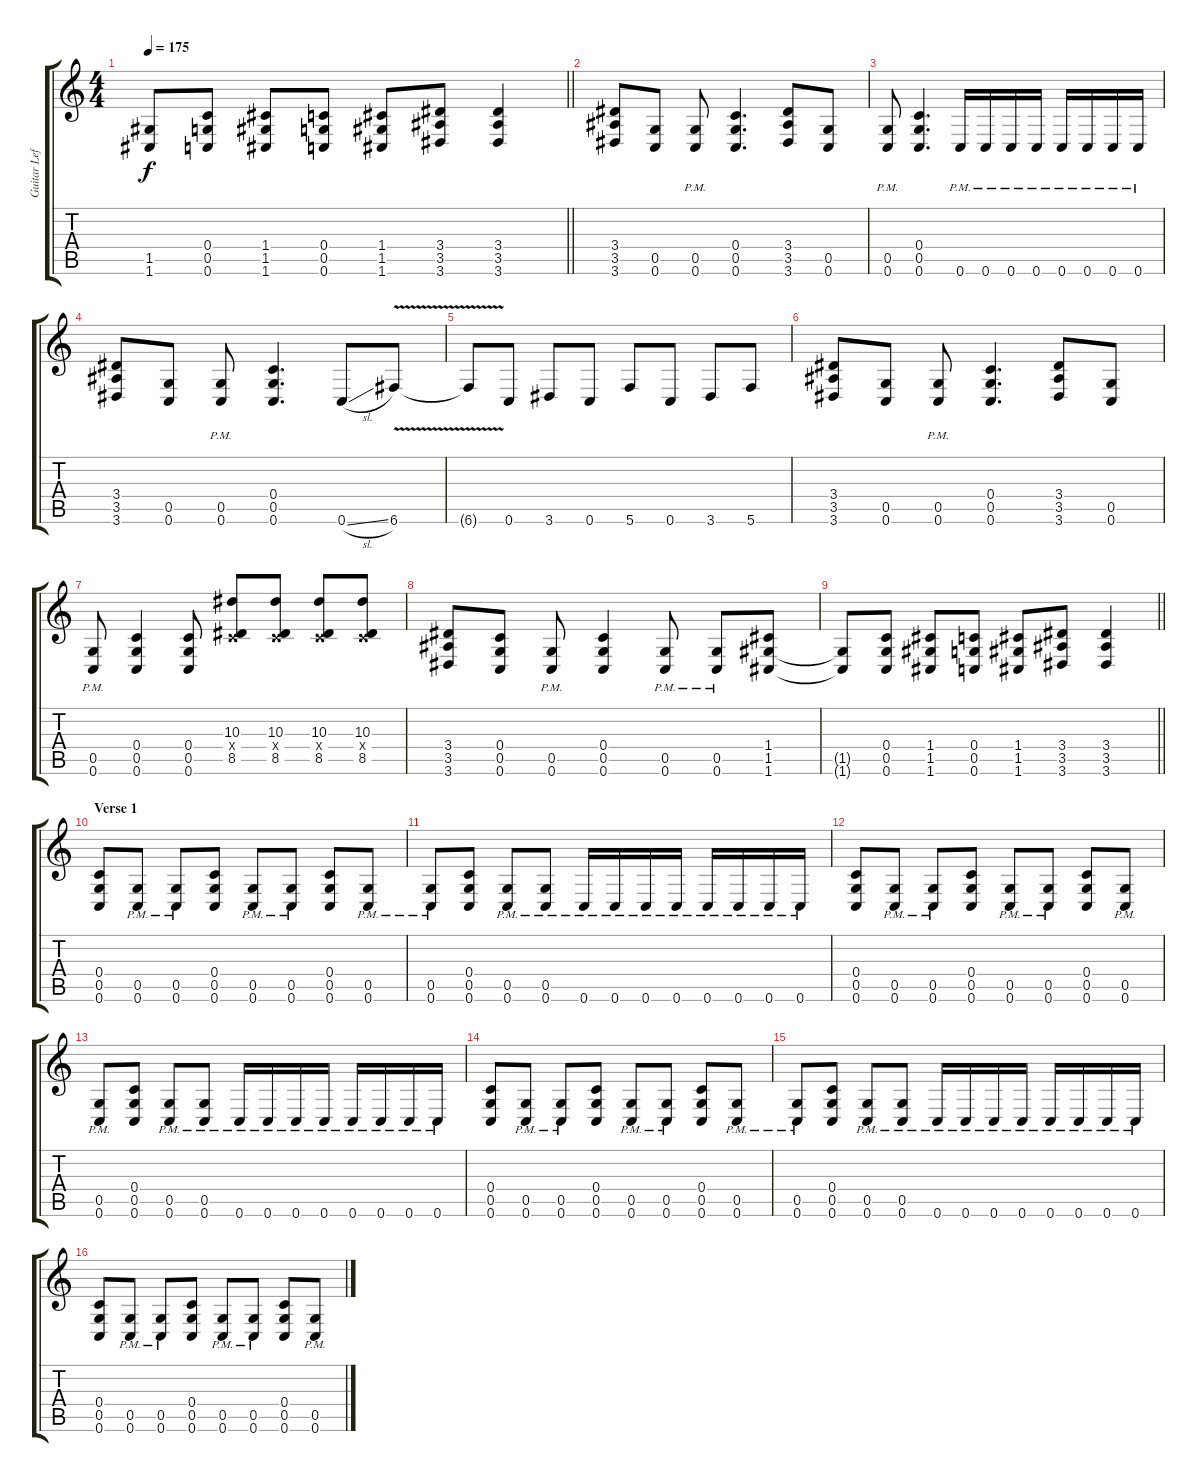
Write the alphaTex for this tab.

\track ("Guitar Left" "Guitar Lef") {instrument distortionguitar}
\staff {score tabs}
\tuning (D4 A3 F3 C3 G2 C2) {hide}
\ts (4 4)
\tempo 175
\clef g2
\barLineRight lightlight
\ks c
(1.5{t} 1.6{t}).8{dy f} (0.4 0.5 0.6).8 (1.4 1.5 1.6).8 (0.4 0.5 0.6).8 (1.4 1.5 1.6).8 (3.4 3.5 3.6).8 (3.4 3.5 3.6).4 |
(3.4 3.5 3.6).8 (0.5 0.6).8 (0.5{pm} 0.6{pm}).8 (0.4 0.5 0.6).4{d} (3.4 3.5 3.6).8 (0.5 0.6).8 |
(0.5{pm} 0.6{pm}).8 (0.4 0.5 0.6).4{d} 0.6{pm}.16 0.6{pm}.16 0.6{pm}.16 0.6{pm}.16 0.6{pm}.16 0.6{pm}.16 0.6{pm}.16 0.6{pm}.16 |
(3.4 3.5 3.6).8 (0.5 0.6).8 (0.5{pm} 0.6{pm}).8 (0.4 0.5 0.6).4{d} 0.6{sl}.8 6.6{v}.8 |
6.6{t}.8 0.6.8 3.6.8 0.6.8 5.6.8 0.6.8 3.6.8 5.6.8 |
(3.4 3.5 3.6).8 (0.5 0.6).8 (0.5{pm} 0.6{pm}).8 (0.4 0.5 0.6).4{d} (3.4 3.5 3.6).8 (0.5 0.6).8 |
(0.5{pm} 0.6{pm}).8 (0.4 0.5 0.6).4 (0.4 0.5 0.6).8 (10.3 0.4{x} 8.5).8 (10.3 0.4{x} 8.5).8 (10.3 0.4{x} 8.5).8 (10.3 0.4{x} 8.5).8 |
(3.4 3.5 3.6).8 (0.4 0.5 0.6).8 (0.5{pm} 0.6{pm}).8 (0.4 0.5 0.6).4 (0.5{pm} 0.6{pm}).8 (0.5{pm} 0.6{pm}).8 (1.4 1.5 1.6).8 |
\barLineRight lightlight
(1.5{t} 1.6{t}).8 (0.4 0.5 0.6).8 (1.4 1.5 1.6).8 (0.4 0.5 0.6).8 (1.4 1.5 1.6).8 (3.4 3.5 3.6).8 (3.4 3.5 3.6).4 |
\section ("" "Verse 1")
(0.4 0.5 0.6).8 (0.5{pm} 0.6{pm}).8 (0.5{pm} 0.6{pm}).8 (0.4 0.5 0.6).8 (0.5{pm} 0.6{pm}).8 (0.5{pm} 0.6{pm}).8 (0.4 0.5 0.6).8 (0.5{pm} 0.6{pm}).8 |
(0.5{pm} 0.6{pm}).8 (0.4 0.5 0.6).8 (0.5{pm} 0.6{pm}).8 (0.5{pm} 0.6{pm}).8 0.6{pm}.16 0.6{pm}.16 0.6{pm}.16 0.6{pm}.16 0.6{pm}.16 0.6{pm}.16 0.6{pm}.16 0.6{pm}.16 |
(0.4 0.5 0.6).8 (0.5{pm} 0.6{pm}).8 (0.5{pm} 0.6{pm}).8 (0.4 0.5 0.6).8 (0.5{pm} 0.6{pm}).8 (0.5{pm} 0.6{pm}).8 (0.4 0.5 0.6).8 (0.5{pm} 0.6{pm}).8 |
(0.5{pm} 0.6{pm}).8 (0.4 0.5 0.6).8 (0.5{pm} 0.6{pm}).8 (0.5{pm} 0.6{pm}).8 0.6{pm}.16 0.6{pm}.16 0.6{pm}.16 0.6{pm}.16 0.6{pm}.16 0.6{pm}.16 0.6{pm}.16 0.6{pm}.16 |
(0.4 0.5 0.6).8 (0.5{pm} 0.6{pm}).8 (0.5{pm} 0.6{pm}).8 (0.4 0.5 0.6).8 (0.5{pm} 0.6{pm}).8 (0.5{pm} 0.6{pm}).8 (0.4 0.5 0.6).8 (0.5{pm} 0.6{pm}).8 |
(0.5{pm} 0.6{pm}).8 (0.4 0.5 0.6).8 (0.5{pm} 0.6{pm}).8 (0.5{pm} 0.6{pm}).8 0.6{pm}.16 0.6{pm}.16 0.6{pm}.16 0.6{pm}.16 0.6{pm}.16 0.6{pm}.16 0.6{pm}.16 0.6{pm}.16 |
(0.4 0.5 0.6).8 (0.5{pm} 0.6{pm}).8 (0.5{pm} 0.6{pm}).8 (0.4 0.5 0.6).8 (0.5{pm} 0.6{pm}).8 (0.5{pm} 0.6{pm}).8 (0.4 0.5 0.6).8 (0.5{pm} 0.6{pm}).8
